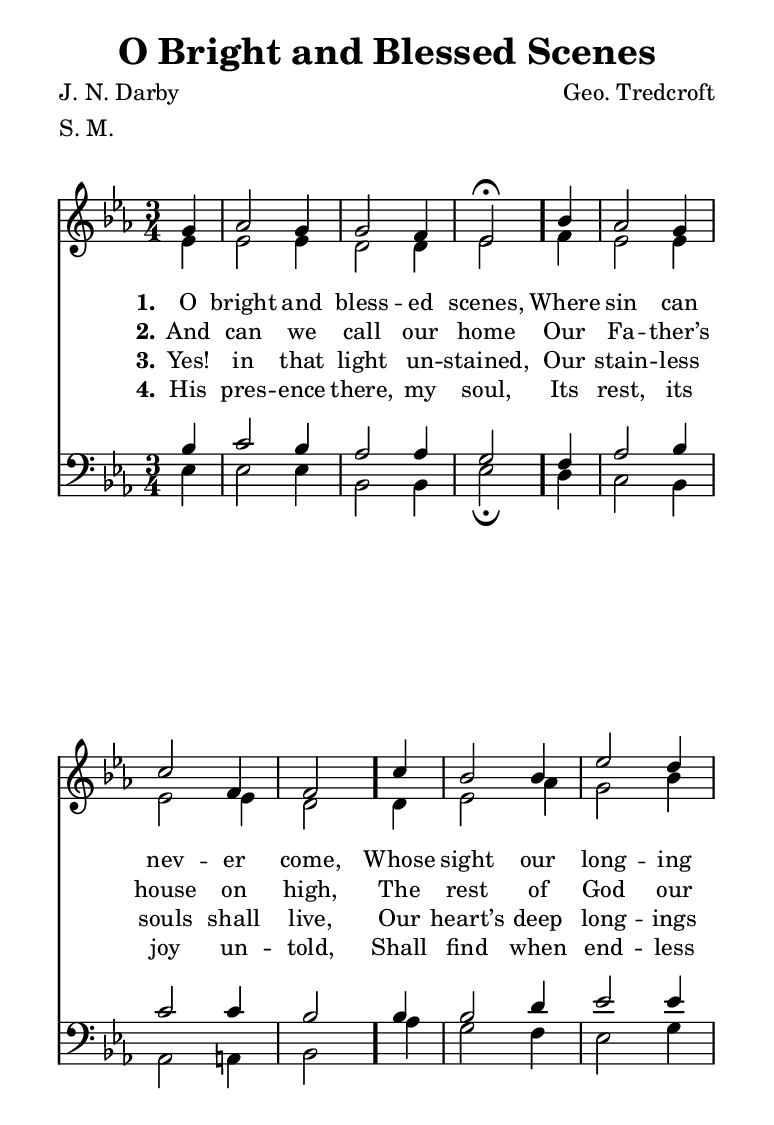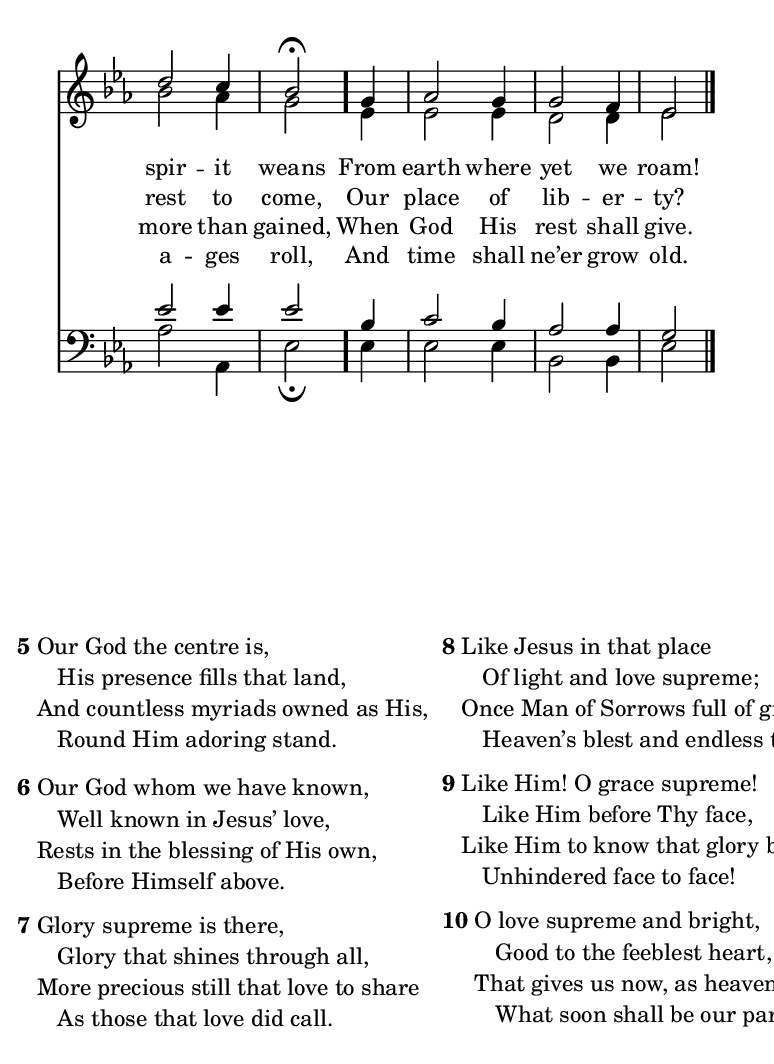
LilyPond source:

\include "common/global.ily"
\paper {
  \include "common/paper.ily"
  ragged-last-bottom = ##t
}

\header{
  hymnnumber = "217"
  title = "O Bright and Blessed Scenes"
  tunename = "Solyma"
  meter = "S. M."
  poet = "J. N. Darby"
  composer = "Geo. Tredcroft"
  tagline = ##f
}

ta = { \tempo 4=110 }
tb = { \tempo 4=55 }

global = {
  \include "common/overrides.ily"
  \override Staff.TimeSignature.style = #'numbered
  \time 3/4
  \override Score.MetronomeMark.transparent = ##t % hide all fermata changes too
  \ta
  \key ees \major
  \partial 4
  \autoBeamOff
}

notesSoprano = {
\global
\relative c'' {

  g4 | aes2 g4 | g2 f4 | \tb ees2\fermata \ta
  bes'4 | aes2 g4 | c2 f,4 | f2
  c'4 | bes2 bes4 | ees2 d4 | d2 c4 | \tb bes2\fermata \ta
  g4 | aes2 g4 | g2 f4 | ees2

  \bar "|."

}
}

notesAlto = {
\global
\relative e' {

  ees4 | ees2 ees4 | d2 d4 | ees2
  f4 | ees2 ees4 | ees2 ees4 | d2
  d4 | ees2 aes4 | g2 bes4 | bes2 aes4 | g2
  ees4 | ees2 ees4 | d2 d4 | ees2

}
}

notesTenor = {
\global
\relative a {

  bes4 | c2 bes4 | aes2 aes4 | g2
  f4 | aes2 bes4 | c2 c4 | bes2
  bes4 | bes2 d4 | ees2 ees4 | ees2 ees4 | ees2
  bes4 | c2 bes4 | aes2 aes4 | g2

}
}

notesBass = {
\global
\relative f {

  ees4 | ees2 ees4 | bes2 bes4 | ees2\fermata
  d4 | c2 bes4 | aes2 a4 | bes2
  aes'4 | g2 f4 | ees2 g4 | aes2 aes,4 | ees'2\fermata
  ees4 | ees2 ees4 | bes2 bes4 | ees2

}
}

wordsA = \lyricmode {
\set stanza = "1."

O bright and bless -- ed scenes, \bar "."
Where sin can nev -- er come, \bar "."
Whose sight our long -- ing spir -- it weans \bar "."
From earth where yet we roam! \bar "."

}

wordsB = \lyricmode {
\set stanza = "2."

And can we call our home
Our Fa -- ther’s house on high,
The rest of God our rest to come,
Our place of lib -- er -- ty?

}

wordsC = \lyricmode {
\set stanza = "3."

Yes! in that light un -- stained,
Our stain -- less souls shall live,
Our heart’s deep long -- ings more than gained,
When God His rest shall give.

}

wordsD = \lyricmode {
\set stanza = "4."

His pres -- ence there, my soul,
Its rest, its joy un -- told,
Shall find when end -- less a -- ges roll,
And time shall ne’er grow old.

}

wordsE = \markuplist {

\line { Our God the centre is, }
\line { { \hspace #2 } His presence fills that land, }
\line { And countless myriads owned as His, }
\line { { \hspace #2 } Round Him adoring stand. }

}

wordsF = \markuplist {

\line { Our God whom we have known, }
\line { { \hspace #2 } Well known in Jesus’ love, }
\line { Rests in the blessing of His own, }
\line { { \hspace #2 } Before Himself above. }

}

wordsG = \markuplist {

\line { Glory supreme is there, }
\line { { \hspace #2 } Glory that shines through all, }
\line { More precious still that love to share }
\line { { \hspace #2 } As those that love did call. }

}

wordsH = \markuplist {

\line { Like Jesus in that place }
\line { { \hspace #2 } Of light and love supreme; }
\line { Once Man of Sorrows full of grace, }
\line { { \hspace #2 } Heaven’s blest and endless theme. }

}

wordsI = \markuplist {

\line { Like Him! O grace supreme! }
\line { { \hspace #2 } Like Him before Thy face, }
\line { Like Him to know that glory beam }
\line { { \hspace #2 } Unhindered face to face! }

}

wordsJ = \markuplist {

\line { O love supreme and bright, }
\line { { \hspace #2 } Good to the feeblest heart, }
\line { That gives us now, as heavenly light }
\line { { \hspace #2 } What soon shall be our part. }

}

\score {
  \context ChoirStaff <<
    \context Staff = upper <<
      \set ChoirStaff.systemStartDelimiter = #'SystemStartBar
      \context Voice  = sopranos { \voiceOne << \notesSoprano >> }
      \context Voice  = altos { \voiceTwo << \notesAlto >> }
      \context Lyrics = one   \lyricsto sopranos \wordsA
      \context Lyrics = two   \lyricsto sopranos \wordsB
      \context Lyrics = three \lyricsto sopranos \wordsC
      \context Lyrics = four  \lyricsto sopranos \wordsD
    >>
    \context Staff = men <<
      \clef bass
      \context Voice  = tenors { \voiceOne << \notesTenor >> }
      \context Voice  = basses { \voiceTwo << \notesBass >> }
    >>
  >>
  \layout {
    \include "common/layout.ily"
  }
  \midi{
    \include "common/midi.ily"
  }
}

\noPageBreak

\markup { \fill-line {
  \hspace #0.1
  \column {
  \line{ \bold 5 \column { \wordsE } } \combine \null \vspace #0.4
  \line{ \bold 6 \column { \wordsF } } \combine \null \vspace #0.4
  \line{ \bold 7 \column { \wordsG } }
  }
  \hspace #0.1
  \column {
  \line{ \bold 8 \column { \wordsH } } \combine \null \vspace #0.4
  \line{ \bold 9 \column { \wordsI } } \combine \null \vspace #0.4
  \line{ \bold 10 \column { \wordsJ } }
  }
  \hspace #0.1
} }

\version "2.19.49"  % necessary for upgrading to future LilyPond versions.

% vi:set et ts=2 sw=2 ai nocindent syntax=lilypond:
